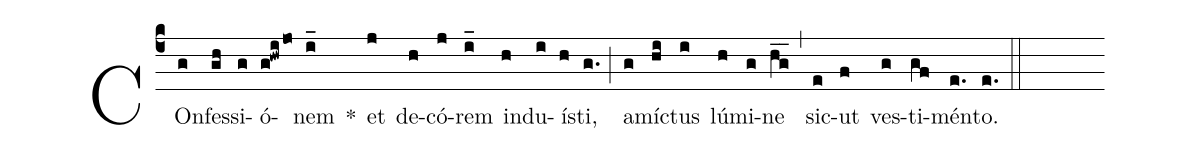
%%
(c4)
COn(g)fes(gh)si(g)ó(g!hwi/jo)nem(i_) *()
et(j) de(h)có(j)rem(i_) ind(h)u(i)ís(h)ti,(g.) (;)
a(g)míc(hi)tus(i) lú(h)mi(g)ne(hg__) (,)
sic(e)ut(f) ves(g)ti(gf)mén(e.)to.(e.) (::)
